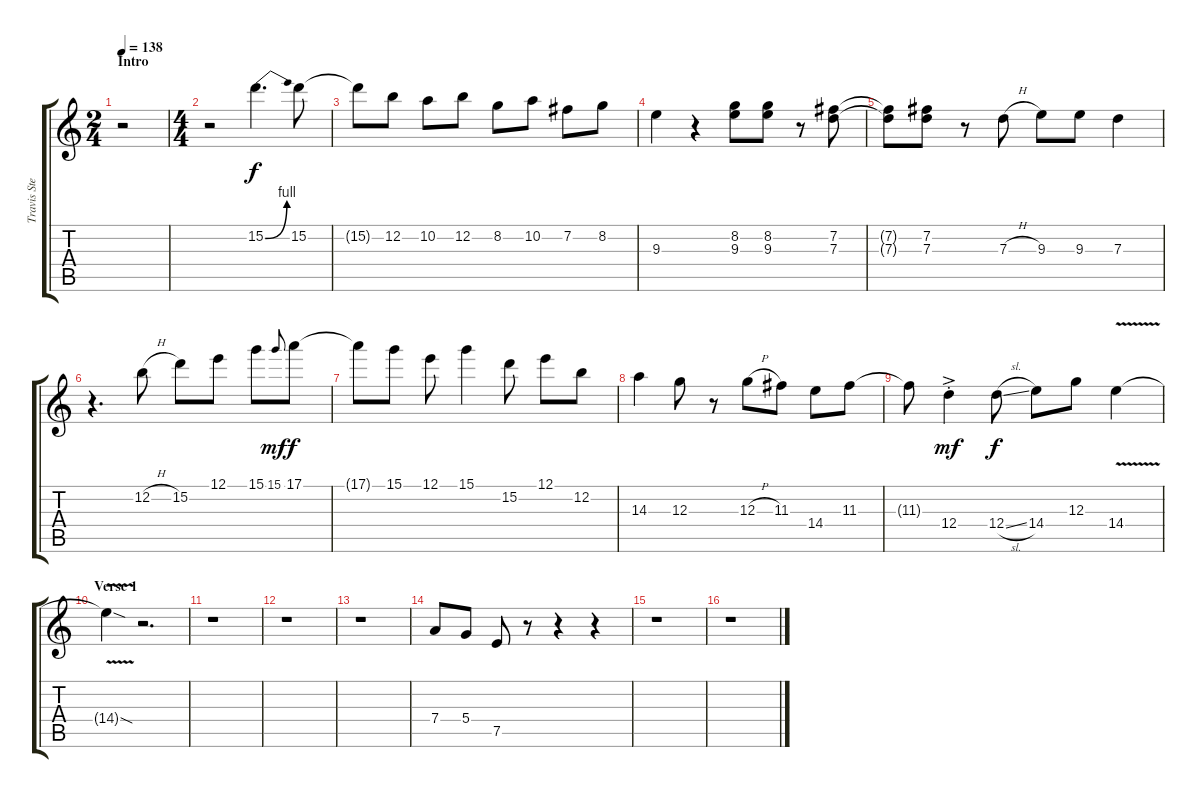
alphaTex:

\track ("Travis Stever" "Travis Ste") {instrument overdrivenguitar}
\staff {score tabs}
\tuning (E4 B3 G3 D3 A2 E2) {hide}
\ts (2 4)
\section ("" "Intro")
\tempo 138
\clef g2
\ks c
r.2{dy f instrument overdrivenguitar} |
\ts (4 4)
r.2 15.2{be (bend 0 0 60 4)}.4{d} 15.2.8 |
15.2{t}.8 12.2.8 10.2.8 12.2.8 8.2.8 10.2.8 7.2.8 8.2.8 |
9.3.4 r.4 (8.2 9.3).8 (8.2 9.3).8 r.8 (7.2 7.3).8 |
(7.2{t} 7.3{t}).8 (7.2 7.3).8 r.8 7.3{h}.8 9.3.8 9.3.8 7.3.4 |
r.4{d} 12.2{h}.8 15.2.8 12.1.8 15.1.8 15.1.8{gr onbeat dy mf} 17.1.8{dy f} |
17.1{t}.8 15.1.8 12.1.8 15.1.4 15.2.8 12.1.8 12.2.8 |
14.3.4 12.3.8 r.8 12.3{h}.8 11.3.8 14.4.8 11.3.8 |
11.3{t}.8 12.4{ac st}.4{dy mf} 12.4{sl}.8{dy f} 14.4.8 12.3.8 14.4{v}.4 |
\section ("" "Verse 1")
14.4{v sod t}.4 r.2{d} |
r.1 |
r.1 |
r.1 |
7.4.8 5.4.8 7.5.8 r.8 r.4 r.4 |
r.1 |
r.1
